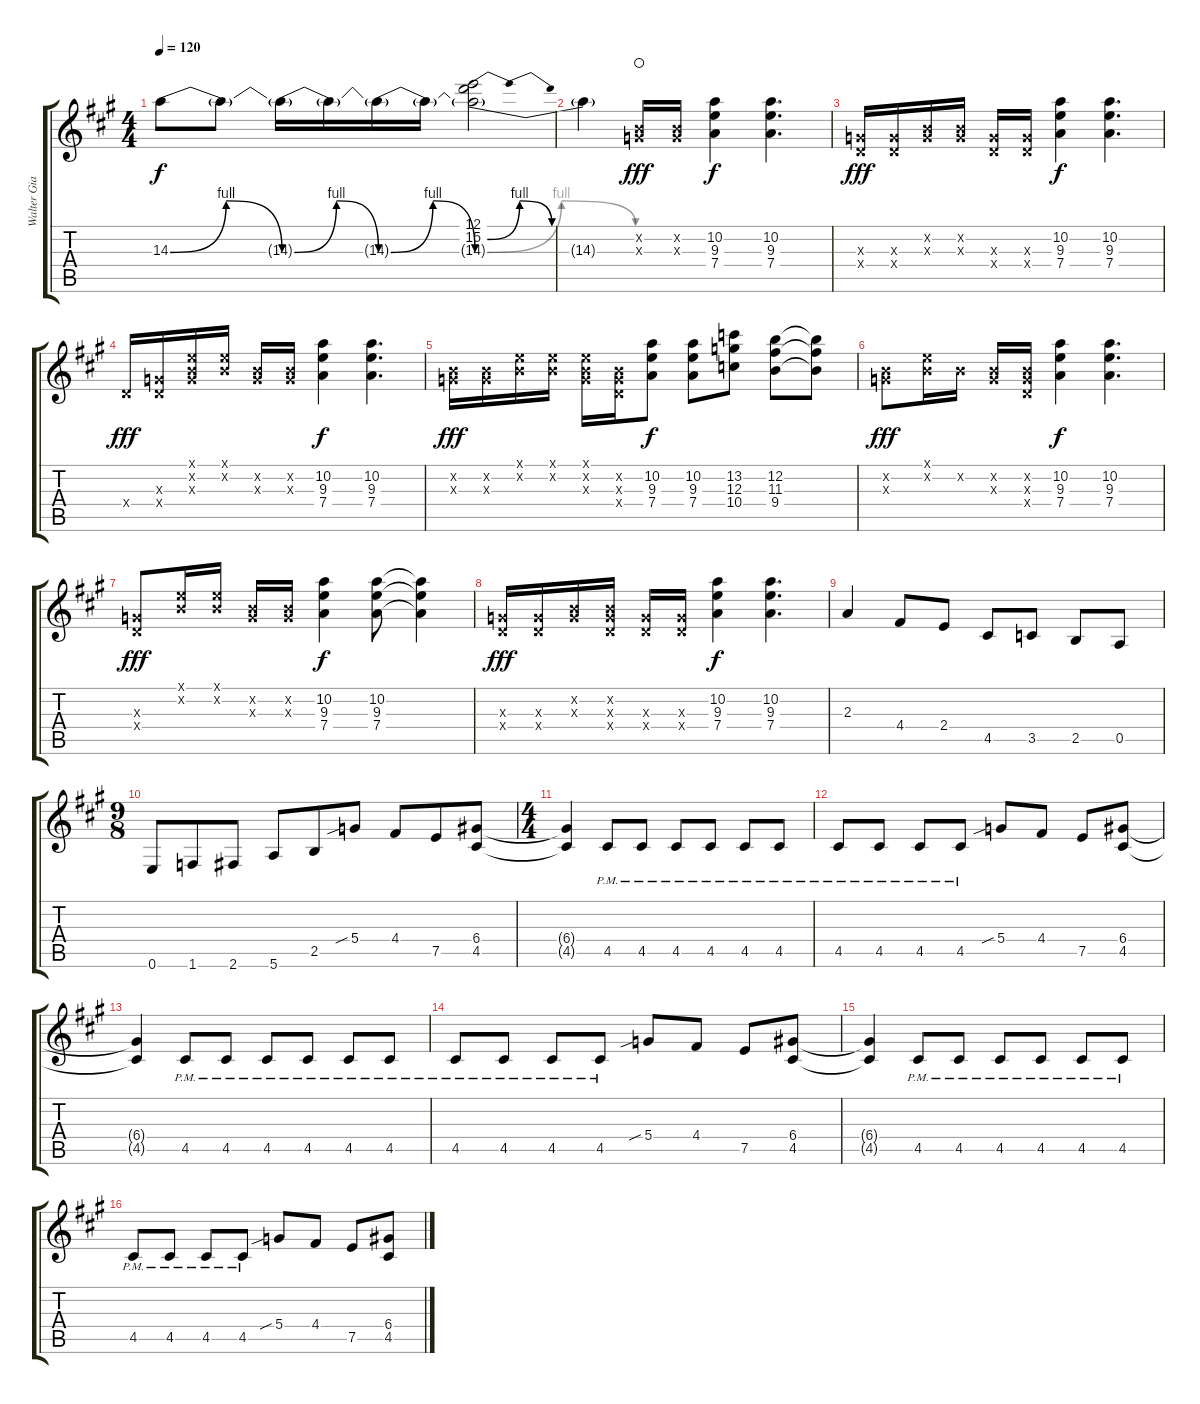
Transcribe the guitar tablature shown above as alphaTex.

\track ("Walter Giardino" "Walter Gia") {instrument overdrivenguitar}
\staff {score tabs}
\tuning (E4 B3 G3 D3 A2 E2) {hide}
\ts (4 4)
\tempo 120
\clef g2
\ks a
14.3{be (bendrelease 0 0 20 4 40 4 60 0) t}.8{dy f} 14.3{t}.8 14.3{be (bendrelease 0 0 20 4 40 4 60 0) t}.16 14.3{t}.16 14.3{be (bendrelease 0 0 20 4 40 4 60 0) t}.16 14.3{t}.16 (12.1 15.2{be (bendrelease 0 0 20 4 40 4 60 0)} 14.3{be (bendrelease 0 0 20 4 40 4 60 0) t}).2 |
14.3{t}.4 (0.2{x} 0.3{x}).16{dy fff waho} (0.2{x} 0.3{x}).16 (10.2 9.3 7.4).4{dy f} (10.2 9.3 7.4).4{d} |
(0.3{x} 0.4{x}).16{dy fff} (0.3{x} 0.4{x}).16 (0.2{x} 0.3{x}).16 (0.2{x} 0.3{x}).16 (0.3{x} 0.4{x}).16 (0.3{x} 0.4{x}).16 (10.2 9.3 7.4).4{dy f} (10.2 9.3 7.4).4{d} |
0.4{x}.16{dy fff} (0.3{x} 0.4{x}).16 (0.1{x} 0.2{x} 0.3{x}).16 (0.1{x} 0.2{x}).16 (0.2{x} 0.3{x}).16 (0.2{x} 0.3{x}).16 (10.2 9.3 7.4).4{dy f} (10.2 9.3 7.4).4{d} |
(0.2{x} 0.3{x}).16{dy fff} (0.2{x} 0.3{x}).16 (0.1{x} 0.2{x}).16 (0.1{x} 0.2{x}).16 (0.1{x} 0.2{x} 0.3{x}).16 (0.2{x} 0.3{x} 0.4{x}).16 (10.2 9.3 7.4).8{dy f} (10.2 9.3 7.4).8 (13.2 12.3 10.4).8 (12.2 11.3 9.4).8 (12.2{t} 11.3{t} 9.4{t}).8 |
(0.2{x} 0.3{x}).8{dy fff} (0.1{x} 0.2{x}).16 0.2{x}.16 (0.2{x} 0.3{x}).16 (0.2{x} 0.3{x} 0.4{x}).16 (10.2 9.3 7.4).4{dy f} (10.2 9.3 7.4).4{d} |
(0.3{x} 0.4{x}).8{dy fff} (0.1{x} 0.2{x}).16 (0.1{x} 0.2{x}).16 (0.2{x} 0.3{x}).16 (0.2{x} 0.3{x}).16 (10.2 9.3 7.4).4{dy f} (10.2 9.3 7.4).8 (10.2{t} 9.3{t} 7.4{t}).4 |
(0.3{x} 0.4{x}).16{dy fff} (0.3{x} 0.4{x}).16 (0.2{x} 0.3{x}).16 (0.2{x} 0.3{x} 0.4{x}).16 (0.3{x} 0.4{x}).16 (0.3{x} 0.4{x}).16 (10.2 9.3 7.4).4{dy f} (10.2 9.3 7.4).4{d} |
2.3.4 4.4.8 2.4.8 4.5.8 3.5.8 2.5.8 0.5.8 |
\ts (9 8)
0.6.8 1.6.8 2.6.8 5.6.8 2.5.8 5.4{sib}.8 4.4.8 7.5.8 (6.4 4.5).8 |
\ts (4 4)
(6.4{t} 4.5{t}).4 4.5{pm}.8 4.5{pm}.8 4.5{pm}.8 4.5{pm}.8 4.5{pm}.8 4.5{pm}.8 |
4.5{pm}.8 4.5{pm}.8 4.5{pm}.8 4.5{pm}.8 5.4{sib}.8 4.4.8 7.5.8 (6.4 4.5).8 |
(6.4{t} 4.5{t}).4 4.5{pm}.8 4.5{pm}.8 4.5{pm}.8 4.5{pm}.8 4.5{pm}.8 4.5{pm}.8 |
4.5{pm}.8 4.5{pm}.8 4.5{pm}.8 4.5{pm}.8 5.4{sib}.8 4.4.8 7.5.8 (6.4 4.5).8 |
(6.4{t} 4.5{t}).4 4.5{pm}.8 4.5{pm}.8 4.5{pm}.8 4.5{pm}.8 4.5{pm}.8 4.5{pm}.8 |
4.5{pm}.8 4.5{pm}.8 4.5{pm}.8 4.5{pm}.8 5.4{sib}.8 4.4.8 7.5.8 (6.4 4.5).8
